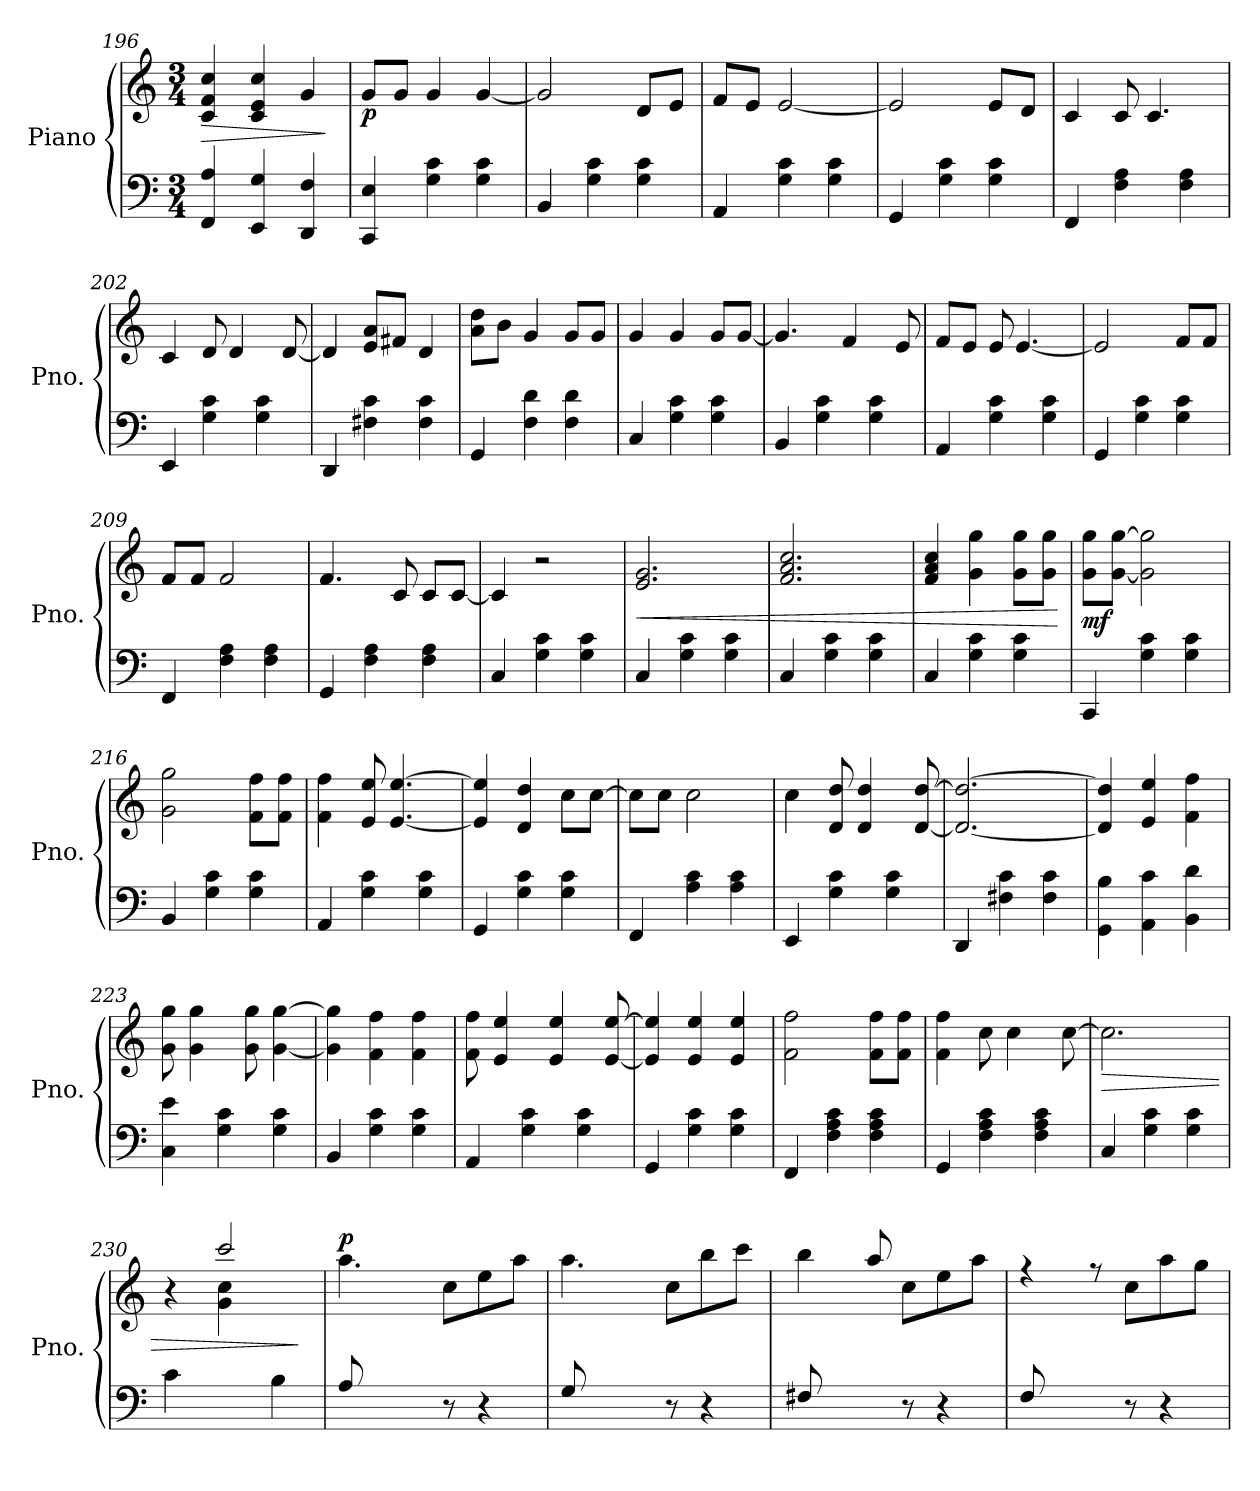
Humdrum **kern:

**kern	**kern	**dynam
*part1	*part1	*part1
*staff2	*staff1	*staff1/2
*I"Piano	*	*
*I'Pno.	*	*
*clefF4	*clefG2	*
*k[]	*k[]	*
*M3/4	*M3/4	*
=196	=196	=196
!	!	!LO:HP:b
4FF/ 4A/	4c/ 4f/ 4cc/	>
4EE/ 4G/	4c/ 4e/ 4cc/	.
4DD/ 4F/	4g/	.
.	.	]
=197	=197	=197
!	!	!LO:DY:b
4CC/ 4E/	8g/L	p
.	8g/J	.
4G\ 4c\	4g/	.
4G\ 4c\	[4g/	.
=198	=198	=198
4BB/	2g/]	.
4G\ 4c\	.	.
4G\ 4c\	8d/L	.
.	8e/J	.
=199	=199	=199
4AA/	8f/L	.
.	8e/J	.
4G\ 4c\	[2e/	.
4G\ 4c\	.	.
=200	=200	=200
4GG/	2e/]	.
4G\ 4c\	.	.
4G\ 4c\	8e/L	.
.	8d/J	.
=201	=201	=201
4FF/	4c/	.
4F\ 4A\	8c/	.
.	4.c/	.
4F\ 4A\	.	.
!!LO:LB:g=z
=202	=202	=202
4EE/	4c/	.
4G\ 4c\	8d/	.
.	4d/	.
4G\ 4c\	.	.
.	[8d/	.
=203	=203	=203
4DD/	4d/]	.
4F#X\ 4c\	8e/ 8a/L	.
.	8f#X/J	.
4F#\ 4c\	4d/	.
=204	=204	=204
4GG/	8a\ 8dd\L	.
.	8b\J	.
4F\ 4d\	4g/	.
4F\ 4d\	8g/L	.
.	8g/J	.
=205	=205	=205
4C/	4g/	.
4G\ 4c\	4g/	.
4G\ 4c\	8g/L	.
.	[8g/J	.
=206	=206	=206
4BB/	4.g/]	.
4G\ 4c\	.	.
.	4f/	.
4G\ 4c\	.	.
.	8e/	.
=207	=207	=207
4AA/	8f/L	.
.	8e/J	.
4G\ 4c\	8e/	.
.	[4.e/	.
4G\ 4c\	.	.
=208	=208	=208
4GG/	2e/]	.
4G\ 4c\	.	.
4G\ 4c\	8f/L	.
.	8f/J	.
=209	=209	=209
4FF/	8f/L	.
.	8f/J	.
4F\ 4A\	2f/	.
4F\ 4A\	.	.
!!LO:LB:g=z
=210	=210	=210
4GG/	4.f/	.
4F\ 4A\	.	.
.	8c/	.
4F\ 4A\	8c/L	.
.	[8c/J	.
=211	=211	=211
4C/	4c/]	.
4G\ 4c\	2r	.
4G\ 4c\	.	.
=212	=212	=212
!	!	!LO:HP:b
4C/	2.e/ 2.g/	<
4G\ 4c\	.	.
4G\ 4c\	.	.
=213	=213	=213
4C/	2.f/ 2.a/ 2.cc/	.
4G\ 4c\	.	.
4G\ 4c\	.	.
=214	=214	=214
4C/	4f/ 4a/ 4cc/	.
4G\ 4c\	4g\ 4gg\	.
4G\ 4c\	8g\ 8gg\L	.
.	8g\ 8gg\J	.
.	.	[
=215	=215	=215
!	!	!LO:DY:b
4CC/	8g\ 8gg\L	mf
.	[8g\ [8gg\J	.
4G\ 4c\	2g\] 2gg\]	.
4G\ 4c\	.	.
=216	=216	=216
4BB/	2g\ 2gg\	.
4G\ 4c\	.	.
4G\ 4c\	8f\ 8ff\L	.
.	8f\ 8ff\J	.
=217	=217	=217
4AA/	4f\ 4ff\	.
4G\ 4c\	8e/ 8ee/	.
.	[4.e/ [4.ee/	.
4G\ 4c\	.	.
=218	=218	=218
4GG/	4e/] 4ee/]	.
4G\ 4c\	4d/ 4dd/	.
4G\ 4c\	8cc\L	.
.	[8cc\J	.
!!LO:LB:g=z
=219	=219	=219
4FF/	8cc\L]	.
.	8cc\J	.
4A\ 4c\	2cc\	.
4A\ 4c\	.	.
=220	=220	=220
4EE/	4cc\	.
4G\ 4c\	8d/ 8dd/	.
.	4d/ 4dd/	.
4G\ 4c\	.	.
.	[8d/ [8dd/	.
=221	=221	=221
4DD/	2.d/_ 2.dd/_	.
4F#X\ 4c\	.	.
4F#\ 4c\	.	.
=222	=222	=222
4GG\ 4B\	4d/] 4dd/]	.
4AA\ 4c\	4e/ 4ee/	.
4BB\ 4d\	4f\ 4ff\	.
=223	=223	=223
4C\ 4e\	8g\ 8gg\	.
.	4g\ 4gg\	.
4G\ 4c\	.	.
.	8g\ 8gg\	.
4G\ 4c\	[4g\ [4gg\	.
=224	=224	=224
4BB/	4g\] 4gg\]	.
4G\ 4c\	4f\ 4ff\	.
4G\ 4c\	4f\ 4ff\	.
=225	=225	=225
4AA/	8f\ 8ff\	.
.	4e/ 4ee/	.
4G\ 4c\	.	.
.	4e/ 4ee/	.
4G\ 4c\	.	.
.	[8e/ [8ee/	.
=226	=226	=226
4GG/	4e/] 4ee/]	.
4G\ 4c\	4e/ 4ee/	.
4G\ 4c\	4e/ 4ee/	.
=227	=227	=227
4FF/	2f\ 2ff\	.
4F\ 4A\ 4c\	.	.
4F\ 4A\ 4c\	8f\ 8ff\L	.
.	8f\ 8ff\J	.
!!LO:LB:g=z
=228	=228	=228
4GG/	4f\ 4ff\	.
4F\ 4A\ 4c\	8cc\	.
.	4cc\	.
4F\ 4A\ 4c\	.	.
.	[8cc\	.
=229	=229	=229
!	!	!LO:HP:b
4C/	2.cc\]	>
4G\ 4c\	.	.
4G\ 4c\	.	.
=230	=230	=230
*	*^	*
4c\	4r	4ryy	.
4ryy	2ccc/	4g\ 4cc\	.
4B\	.	4ryy	.
*	*v	*v	*
.	.	]
=231	=231	=231
*	*^	*
!	!	!	!LO:DY:a
8A/L	4.aa\	8ryy	p
4ryy	.	8e\	.
.	.	8a\J	.
8r	8cc\L	4.ryy	.
4r	8ee\	.	.
.	8aa\J	.	.
=232	=232	=232	=232
8G/L	4.aa\	8ryy	.
4ryy	.	8e\	.
.	.	8a\J	.
8r	8cc\L	4.ryy	.
4r	8bb\	.	.
.	8ccc\J	.	.
=233	=233	=233	=233
8F#X/L	4bb\	8ryy	.
4ryy	.	8e\	.
.	8aa/	8a\J	.
8r	8cc\L	4.ryy	.
4r	8ee\	.	.
.	8aa\J	.	.
=234	=234	=234	=234
8F/L	4r	8ryy	.
4ryy	.	8e\	.
.	8rff	8a\J	.
8r	8cc\L	4.ryy	.
4r	8aa\	.	.
.	8gg\J	.	.
*	*v	*v	*
=	=	=
*-	*-	*-
